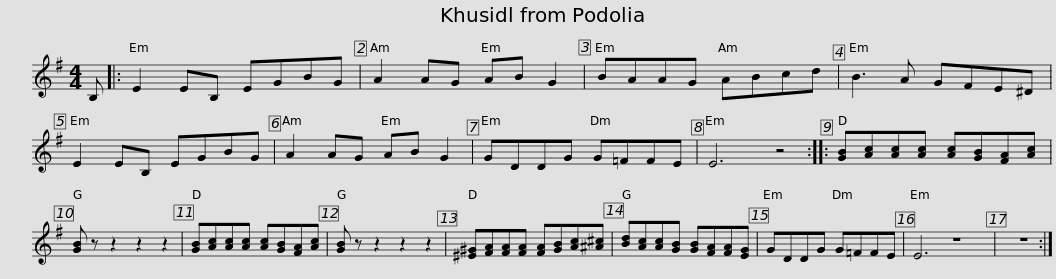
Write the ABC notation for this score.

X:1
L:1/8
M:4/4
I:linebreak $
K:Emin
V:1 treble
V:1
 B, |: E2 EB, EGBG | A2 AG AB G2 | BAAG ABcd | B3 A GFE^D | %5
 E2 EB, EGBG |$ A2 AG AB G2 | GDDG G=FFE | E6 z4 :: [GB][Ac][Ac][Ac] [Ac][GB][FA][Ac] | %10
 [GB] z z2 z2 z2 | [GB][Ac][Ac][Ac] [Ac][GB][FA][Ac] |$ [GB] z z2 z2 z2 | [^E^G][FA][FA][FA] [FA][GB][Ac][^A^c] | [Bd][Ac][Ac][GB] [GB][FA][FA][EG] | %15
 GDDG G=FFE | E6 z8 | z8 :| %18
